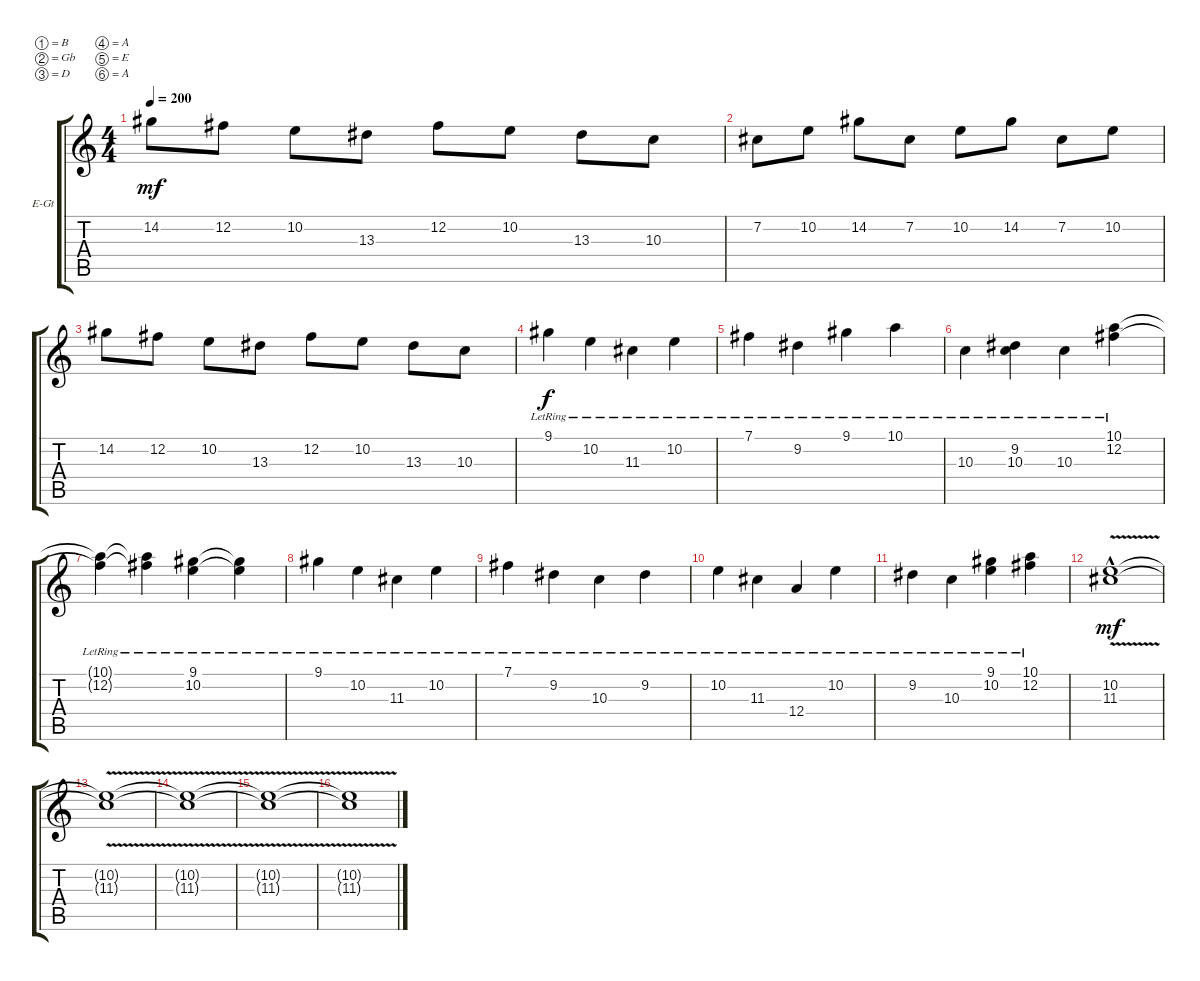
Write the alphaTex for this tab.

\bracketExtendMode groupsimilarinstruments
\firstSystemTrackNameOrientation horizontal
\otherSystemsTrackNameOrientation horizontal
\track ("Lead swag " "E-Gt") {instrument distortionguitar}
\staff {score tabs}
\tuning (B3 Gb3 D3 A2 E2 A1)
\ts (4 4)
\tempo 200
\clef g2
\scale
0.333333
\ks c
14.2.8{dy mf} 12.2.8 10.2.8 13.3.8 12.2.8 10.2.8 13.3.8 10.3.8 |
\scale
0.333333 7.2.8 10.2.8 14.2.8 7.2.8 10.2.8 14.2.8 7.2.8 10.2.8 |
\scale
0.333333 14.2.8 12.2.8 10.2.8 13.3.8 12.2.8 10.2.8 13.3.8 10.3.8 |
\scale
0.333333 9.1{lr}.4{dy f} 10.2{lr}.4 11.3{lr}.4 10.2{lr}.4 |
\scale
0.333333 7.1{lr}.4 9.2{lr}.4 9.1{lr}.4 10.1{lr}.4 |
\scale
0.333333 10.3{lr}.4 (9.2{lr} 10.3{lr}).4 10.3{lr}.4 (12.2{lr} 10.1{lr}).4 |
\scale
0.333333 (12.2{lr t} 10.1{lr t}).4 (12.2{lr t} 10.1{lr t}).4 (10.2{lr} 9.1{lr}).4 (10.2{lr t} 9.1{lr t}).4 |
\scale
0.333333 9.1{lr}.4 10.2{lr}.4 11.3{lr}.4 10.2{lr}.4 |
\scale
0.333333 7.1{lr}.4 9.2{lr}.4 10.3{lr}.4 9.2{lr}.4 |
10.2{lr}.4 11.3{lr}.4 12.4{lr}.4 10.2{lr}.4 |
9.2{lr}.4 10.3{lr}.4 (10.2 9.1{lr}).4 (10.1 12.2{lr}).4 |
(11.3{v hac} 10.2{v}).1{dy mf} |
(10.2{v t} 11.3{v t}).1 |
(11.3{v t} 10.2{v t}).1 |
(10.2{v t} 11.3{v t}).1 |
(11.3{t} 10.2{t}).1
